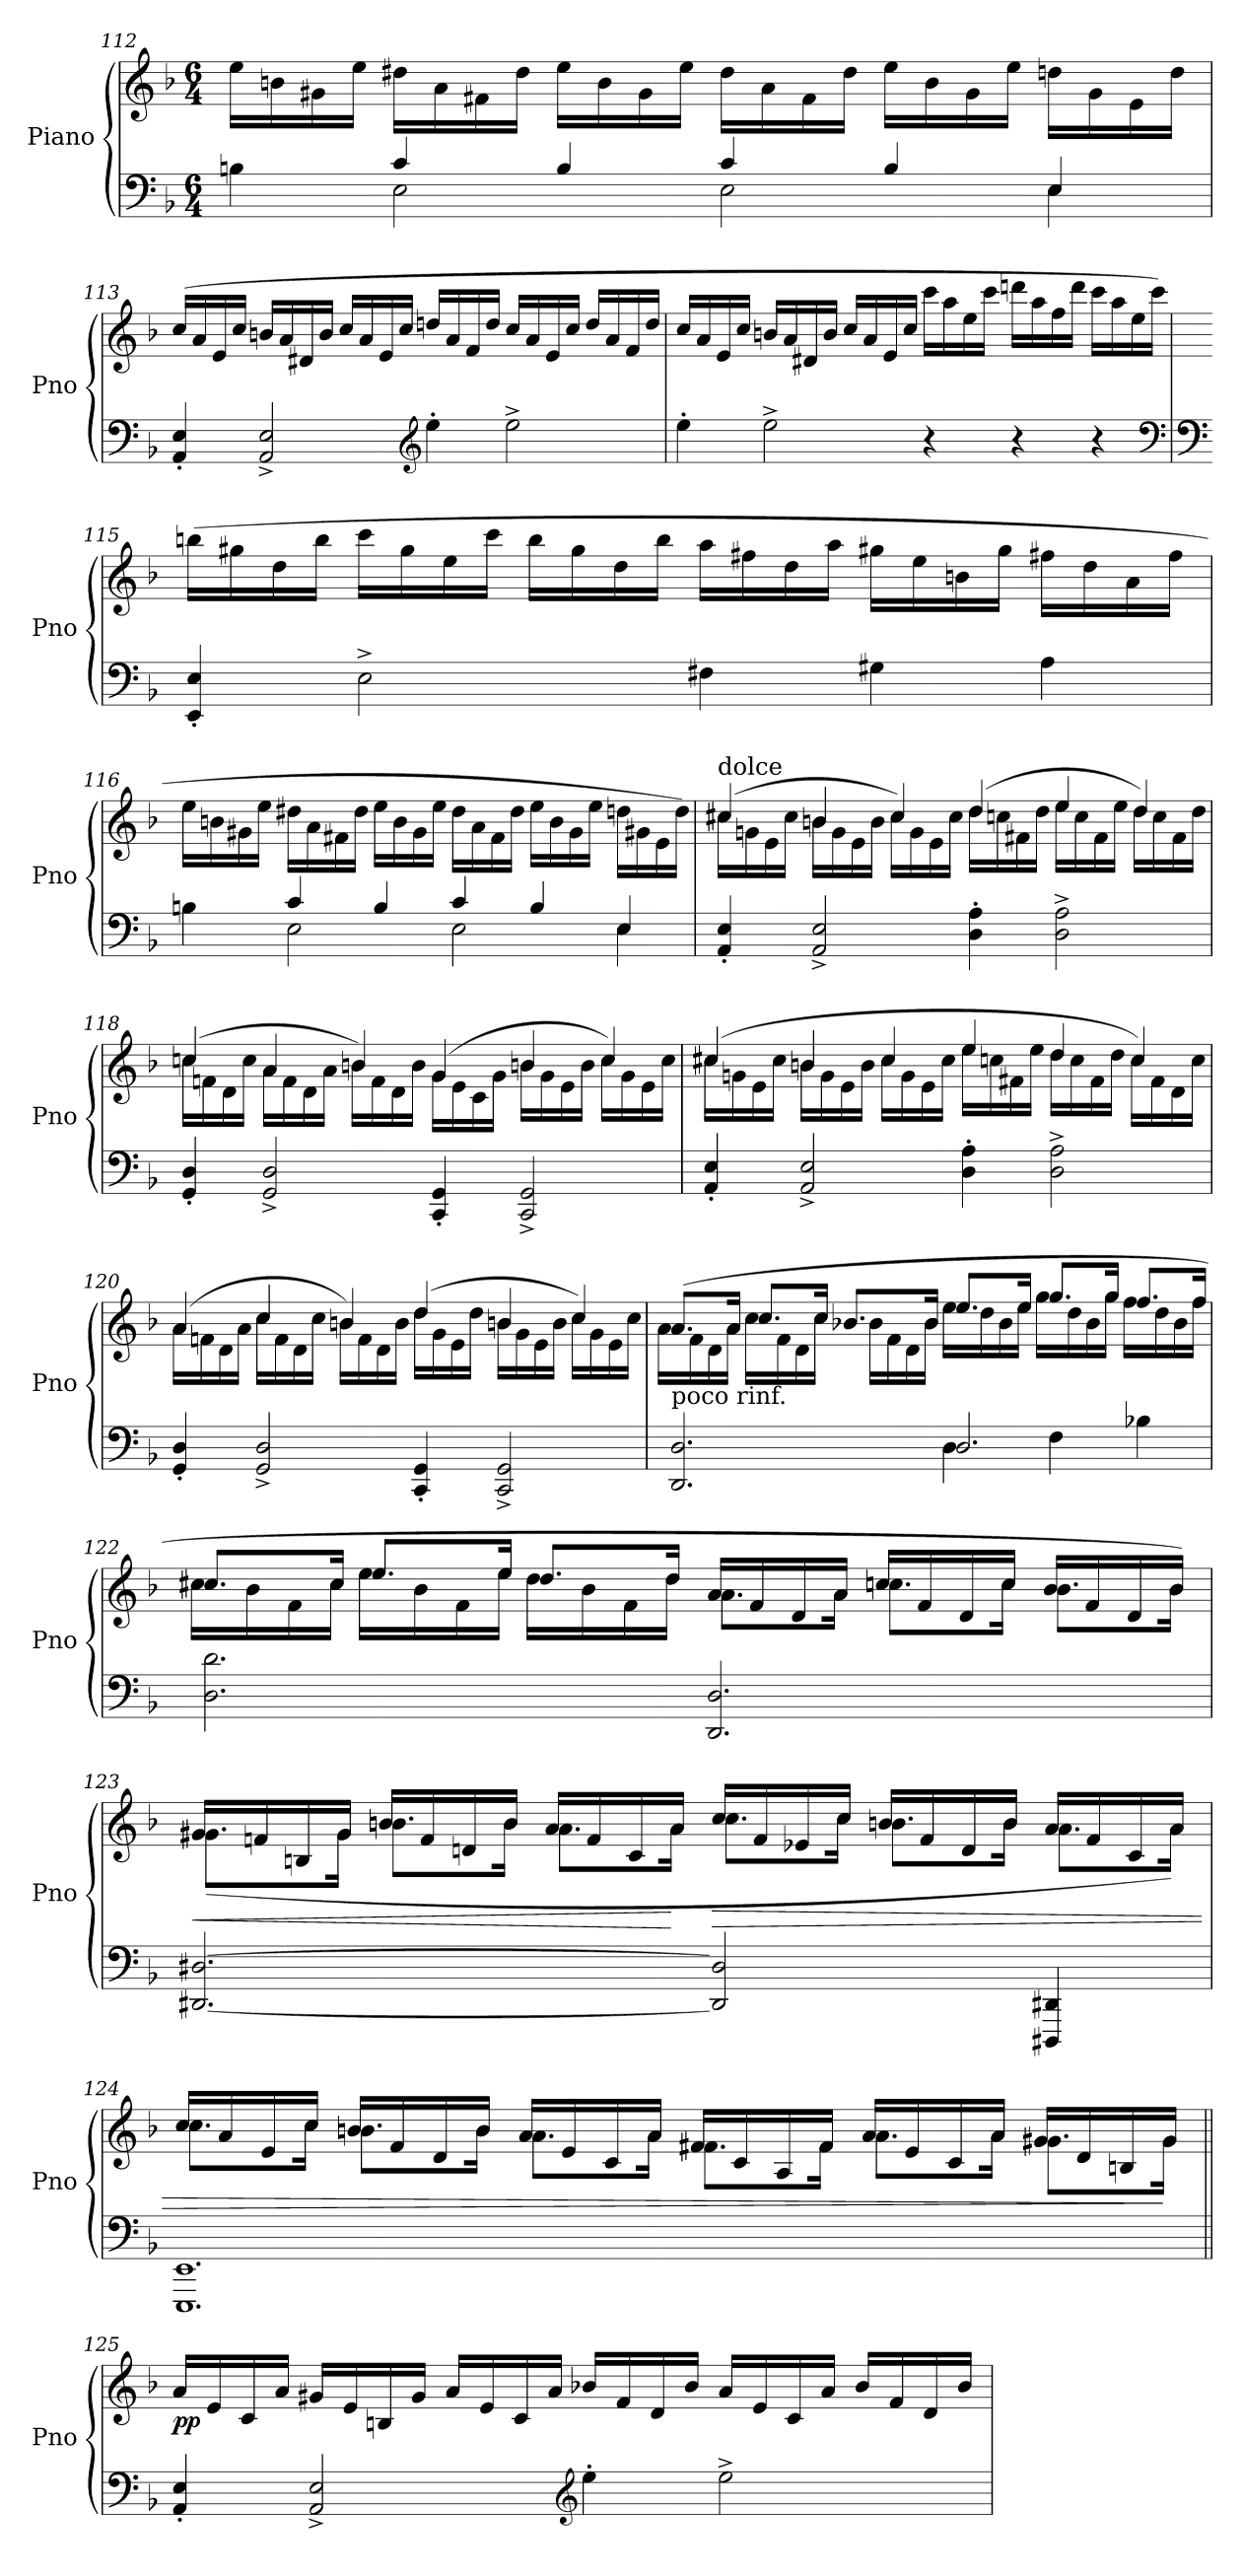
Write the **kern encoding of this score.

**kern	**kern	**dynam
*part1	*part1	*part1
*staff2	*staff1	*staff1/2
*I"Piano	*	*
*I'Pno	*	*
*clefF4	*clefG2	*
*k[b-]	*k[b-]	*
*F:	*F:	*
*M6/4	*M6/4	*
=112	=112	=112
*^	*	*
4Bn\	4ryy	16ee\LL	.
.	.	16bn\	.
.	.	16g#X\	.
.	.	16ee\JJ	.
4c/	2E\	16dd#X\LL	.
.	.	16a\	.
.	.	16f#X\	.
.	.	16dd#\JJ	.
4B/	.	16ee\LL	.
.	.	16b\	.
.	.	16g#\	.
.	.	16ee\JJ	.
4c/	2E\	16dd#\LL	.
.	.	16a\	.
.	.	16f#\	.
.	.	16dd#\JJ	.
4B/	.	16ee\LL	.
.	.	16b\	.
.	.	16g#\	.
.	.	16ee\JJ	.
4E/	4E\	16ddn\LL	.
.	.	16g#\	.
.	.	16e\	.
.	.	16dd\JJ	.
*v	*v	*	*
!!LO:LB:g=z
=113	=113	=113
4AA/' 4E/'	(16cc/LL	.
.	16a/	.
.	16e/	.
.	16cc/JJ	.
2AA/^ 2E/^	16bn/LL	.
.	16a/	.
.	16d#X/	.
.	16b/JJ	.
.	16cc/LL	.
.	16a/	.
.	16e/	.
.	16cc/JJ	.
*clefG2	*	*
4ee'\	16ddn/LL	.
.	16a/	.
.	16f/	.
.	16dd/JJ	.
2ee^\	16cc/LL	.
.	16a/	.
.	16e/	.
.	16cc/JJ	.
.	16dd/LL	.
.	16a/	.
.	16f/	.
.	16dd/JJ	.
=114	=114	=114
4ee'\	16cc/LL	.
.	16a/	.
.	16e/	.
.	16cc/JJ	.
2ee^\	16bn/LL	.
.	16a/	.
.	16d#X/	.
.	16b/JJ	.
.	16cc/LL	.
.	16a/	.
.	16e/	.
.	16cc/JJ	.
4r	16ccc\LL	.
.	16aa\	.
.	16ee\	.
.	16ccc\JJ	.
4r	16dddn\LL	.
.	16aa\	.
.	16ff\	.
.	16ddd\JJ	.
4r	16ccc\LL	.
.	16aa\	.
.	16ee\	.
.	16ccc\JJ)	.
*clefF4	*	*
!!LO:LB:g=z
=115	=115	=115
*clefF4	*	*
4EE/' 4E/'	(16bbn\LL	.
.	16gg#X\	.
.	16dd\	.
.	16bb\JJ	.
2E^\	16ccc\LL	.
.	16gg#\	.
.	16ee\	.
.	16ccc\JJ	.
.	16bb\LL	.
.	16gg#\	.
.	16dd\	.
.	16bb\JJ	.
4F#X\	16aa\LL	.
.	16ff#X\	.
.	16dd\	.
.	16aa\JJ	.
4G#X\	16gg#X\LL	.
.	16ee\	.
.	16bn\	.
.	16gg#\JJ	.
4A\	16ff#X\LL	.
.	16dd\	.
.	16a\	.
.	16ff#\JJ	.
=116	=116	=116
*^	*	*
4Bn\	4ryy	16ee\LL	.
.	.	16bn\	.
.	.	16g#X\	.
.	.	16ee\JJ	.
4c/	2E\	16dd#X\LL	.
.	.	16a\	.
.	.	16f#X\	.
.	.	16dd#\JJ	.
4B/	.	16ee\LL	.
.	.	16b\	.
.	.	16g#\	.
.	.	16ee\JJ	.
4c/	2E\	16dd#\LL	.
.	.	16a\	.
.	.	16f#\	.
.	.	16dd#\JJ	.
4B/	.	16ee\LL	.
.	.	16b\	.
.	.	16g#\	.
.	.	16ee\JJ	.
4E/	4E\	16ddn\LL	.
.	.	16g#X\	.
.	.	16e\	.
.	.	16dd\JJ)	.
*v	*v	*	*
!!LO:PB:g=z
=117	=117	=117
*	*^	*
!	!LO:TX:a:t=dolce	!	!
4AA/' 4E/'	(4cc#X/	16cc#\LL	.
.	.	16gn\	.
.	.	16e\	.
.	.	16cc#\JJ	.
2AA/^ 2E/^	4bn/	16b\LL	.
.	.	16g\	.
.	.	16e\	.
.	.	16b\JJ	.
.	4cc#/)	16cc#\LL	.
.	.	16g\	.
.	.	16e\	.
.	.	16cc#\JJ	.
4D\' 4A\'	(4dd/	16dd\LL	.
.	.	16ccn\	.
.	.	16f#X\	.
.	.	16dd\JJ	.
2D\^ 2A\^	4ee/	16ee\LL	.
.	.	16cc\	.
.	.	16f#\	.
.	.	16ee\JJ	.
.	4dd/)	16dd\LL	.
.	.	16cc\	.
.	.	16f#\	.
.	.	16dd\JJ	.
=118	=118	=118	=118
4GG/' 4D/'	(4ccn/	16cc\LL	.
.	.	16fn\	.
.	.	16d\	.
.	.	16cc\JJ	.
2GG/^ 2D/^	4a/	16a\LL	.
.	.	16f\	.
.	.	16d\	.
.	.	16a\JJ	.
.	4bn/)	16b\LL	.
.	.	16f\	.
.	.	16d\	.
.	.	16b\JJ	.
4CC/' 4GG/'	(4g/	16g\LL	.
.	.	16e\	.
.	.	16c\	.
.	.	16g\JJ	.
2CC/^ 2GG/^	4bn/	16b\LL	.
.	.	16g\	.
.	.	16e\	.
.	.	16b\JJ	.
.	4cc/)	16cc\LL	.
.	.	16g\	.
.	.	16e\	.
.	.	16cc\JJ	.
!!LO:LB:g=z	!!
=119	=119	=119	=119
4AA/' 4E/'	(4cc#X/	16cc#\LL	.
.	.	16gn\	.
.	.	16e\	.
.	.	16cc#\JJ	.
2AA/^ 2E/^	4bn/	16b\LL	.
.	.	16g\	.
.	.	16e\	.
.	.	16b\JJ	.
.	4cc#/	16cc#\LL	.
.	.	16g\	.
.	.	16e\	.
.	.	16cc#\JJ	.
4D\' 4A\'	4ee/	16ee\LL	.
.	.	16ccn\	.
.	.	16f#X\	.
.	.	16ee\JJ	.
2D\^ 2A\^	4dd/	16dd\LL	.
.	.	16cc\	.
.	.	16f#\	.
.	.	16dd\JJ	.
.	4cc/)	16cc\LL	.
.	.	16f#\	.
.	.	16d\	.
.	.	16cc\JJ	.
=120	=120	=120	=120
4GG/' 4D/'	(4a/	16a\LL	.
.	.	16fn\	.
.	.	16d\	.
.	.	16a\JJ	.
2GG/^ 2D/^	4cc/	16cc\LL	.
.	.	16f\	.
.	.	16d\	.
.	.	16cc\JJ	.
.	4bn/)	16b\LL	.
.	.	16f\	.
.	.	16d\	.
.	.	16b\JJ	.
4CC/' 4GG/'	(4dd/	16dd\LL	.
.	.	16g\	.
.	.	16e\	.
.	.	16dd\JJ	.
2CC/^ 2GG/^	4bn/	16b\LL	.
.	.	16g\	.
.	.	16e\	.
.	.	16b\JJ	.
.	4cc/)	16cc\LL	.
.	.	16g\	.
.	.	16e\	.
.	.	16cc\JJ	.
!!LO:LB:g=z	!!
=121	=121	=121	=121
*^	*	*	*
!LO:TX:a:t=poco rinf.	!	!	!	!
2.DD/ 2.D/	2.ryy	(8.a/L	16a\LL	.
.	.	.	16f\	.
.	.	.	16d\	.
.	.	16a/Jk	16a\JJ	.
.	.	8.cc/L	16cc\LL	.
.	.	.	16f\	.
.	.	.	16d\	.
.	.	16cc/Jk	16cc\JJ	.
.	.	8.b-X/L	16b-\LL	.
.	.	.	16f\	.
.	.	.	16d\	.
.	.	16b-/Jk	16b-\JJ	.
2.D/	4D\	8.ee/L	16ee\LL	.
.	.	.	16dd\	.
.	.	.	16b-\	.
.	.	16ee/Jk	16ee\JJ	.
.	4F\	8.gg/L	16gg\LL	.
.	.	.	16dd\	.
.	.	.	16b-\	.
.	.	16gg/Jk	16gg\JJ	.
.	4B-X\	8.ff/L	16ff\LL	.
.	.	.	16dd\	.
.	.	.	16b-\	.
.	.	16ff/Jk	16ff\JJ	.
*v	*v	*	*	*
=122	=122	=122	=122
2.D\ 2.d\	8.cc#X/L	16cc#\LL	.
.	.	16b-\	.
.	.	16f\	.
.	16cc#/Jk	16cc#\JJ	.
.	8.ee/L	16ee\LL	.
.	.	16b-\	.
.	.	16f\	.
.	16ee/Jk	16ee\JJ	.
.	8.dd/L	16dd\LL	.
.	.	16b-\	.
.	.	16f\	.
.	16dd/Jk	16dd\JJ	.
2.DD/ 2.D/	16a/LL	8.a\L	.
.	16f/	.	.
.	16d/	.	.
.	16a/JJ	16a\Jk	.
.	16cc/LL	8.ccn\L	.
.	16f/	.	.
.	16d/	.	.
.	16cc/JJ	16cc\Jk	.
.	16b-/LL	8.b-\L	.
.	16f/	.	.
.	16d/	.	.
.	16b-/JJ)	16b-\Jk	.
!!LO:LB:g=z	!!
=123	=123	=123	=123
!	!	!	!LO:HP:b
[2.DD#X/ [2.D#X/	16g#/LL	(8.g#X\L	<
.	16fn/	.	.
.	16Bn/	.	.
.	16g#/JJ	16g#\Jk	.
.	16b/LL	8.bn\L	.
.	16f/	.	.
.	16dn/	.	.
.	16b/JJ	16b\Jk	.
.	16a/LL	8.a\L	.
.	16f/	.	.
.	16c/	.	.
.	16a/JJ	16a\Jk	[
!	!	!	!LO:HP:b
2DD#/] 2D#/]	16cc/LL	8.cc\L	>
.	16f/	.	.
.	16e-X/	.	.
.	16cc/JJ	16cc\Jk	.
.	16b/LL	8.bn\L	.
.	16f/	.	.
.	16d/	.	.
.	16b/JJ	16b\Jk	.
4DDD#X/ 4DD#X/	16a/LL	8.a\L	.
.	16f/	.	.
.	16c/	.	.
.	16a/JJ	16a\Jk)	.
=124	=124	=124	=124
1.EEE 1.EE	16cc/LL	8.cc\L	.
.	16a/	.	.
.	16e/	.	.
.	16cc/JJ	16cc\Jk	.
.	16b/LL	8.bn\L	.
.	16f/	.	.
.	16d/	.	.
.	16b/JJ	16b\Jk	.
.	16a/LL	8.a\L	.
.	16e/	.	.
.	16c/	.	.
.	16a/JJ	16a\Jk	.
.	16f#/LL	8.f#X\L	.
.	16c/	.	.
.	16A/	.	.
.	16f#/JJ	16f#\Jk	.
.	16a/LL	8.a\L	.
.	16e/	.	.
.	16c/	.	.
.	16a/JJ	16a\Jk	.
.	16g#/LL	8.g#X\L	.
.	16d/	.	.
.	16Bn/	.	.
.	16g#/JJ	16g#\Jk	]
!!LO:LB:g=z
=125||	=125||	=125||	=125||
!	!	!	!LO:DY:b
*	*v	*v	*
4AA/' 4E/'	16a/LL	pp
.	16e/	.
.	16c/	.
.	16a/JJ	.
2AA/^ 2E/^	16g#X/LL	.
.	16e/	.
.	16Bn/	.
.	16g#/JJ	.
.	16a/LL	.
.	16e/	.
.	16c/	.
.	16a/JJ	.
*clefG2	*	*
4ee'\	16b-X/LL	.
.	16f/	.
.	16d/	.
.	16b-/JJ	.
2ee^\	16a/LL	.
.	16e/	.
.	16c/	.
.	16a/JJ	.
.	16b-/LL	.
.	16f/	.
.	16d/	.
.	16b-/JJ	.
=	=	=
*-	*-	*-
